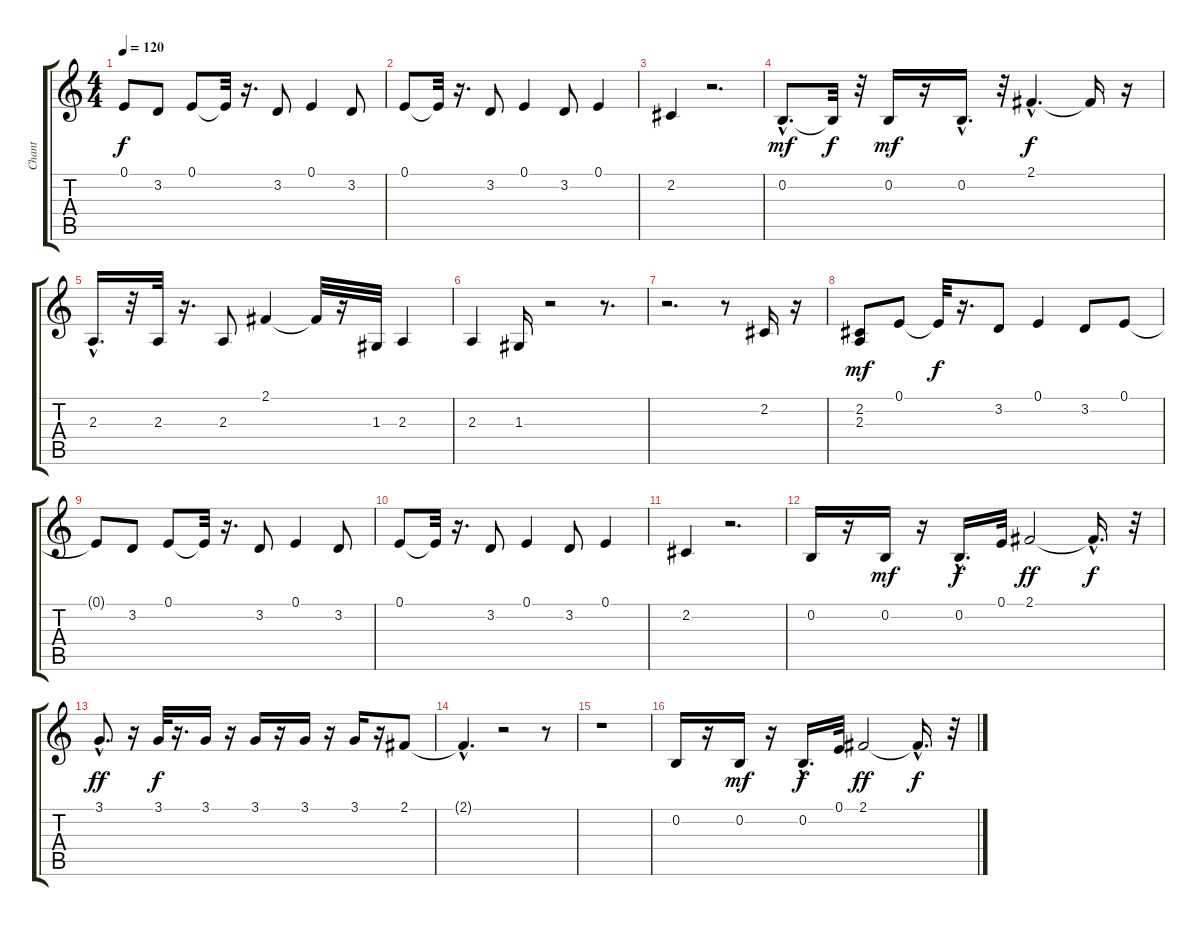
\track ("Chant" "Chant") {instrument harmonica}
\staff {score tabs}
\tuning (E4 B3 G3 D3 A2 E2) {hide}
\ts (4 4)
\tempo 120
\clef g2
\ks c
0.1{t}.8{dy f} 3.2.8 0.1.8 0.1{t}.32 r.16{d} 3.2.8 0.1.4 3.2.8 |
0.1.8 0.1{t}.32 r.16{d} 3.2.8 0.1.4 3.2.8 0.1.4 |
2.2.4 r.2{d} |
0.2{hac}.8{d dy mf} 0.2{t}.32{dy f} r.32 0.2.16{dy mf} r.16 0.2{hac}.16{d} r.32 2.1{hac}.4{d dy f} 2.1{t}.16 r.16 |
2.3{hac}.16{d} r.32 2.3.32 r.16{d} 2.3.8 2.1.4 2.1{t}.32 r.16 1.3.32 2.3.4 |
2.3.4 1.3.16 r.2 r.8{d} |
r.2{d} r.8 2.2.16 r.16 |
(2.2 2.3).8{dy mf} 0.1.8 0.1{t}.32{dy f} r.16{d} 3.2.8 0.1.4 3.2.8 0.1.8 |
0.1{t}.8 3.2.8 0.1.8 0.1{t}.32 r.16{d} 3.2.8 0.1.4 3.2.8 |
0.1.8 0.1{t}.32 r.16{d} 3.2.8 0.1.4 3.2.8 0.1.4 |
2.2.4 r.2{d} |
0.2.16 r.16 0.2.16{dy mf} r.16 0.2{hac}.16{d dy f} 0.1.32 2.1.2{dy ff} 2.1{hac t}.16{d dy f} r.32 |
3.1{hac}.8{d dy ff} r.16 3.1.32{dy f} r.16{d} 3.1.16 r.16 3.1.16 r.16 3.1.16 r.16 3.1.16 r.16 2.1.8 |
2.1{hac t}.4{d} r.2 r.8 |
r.1 |
0.2.16 r.16 0.2.16{dy mf} r.16 0.2{hac}.16{d dy f} 0.1.32 2.1.2{dy ff} 2.1{hac t}.16{d dy f} r.32
